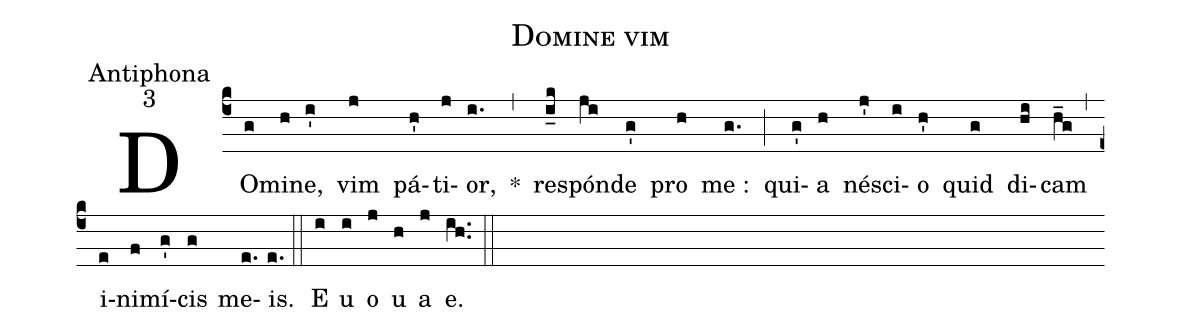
name:Domine vim;
office-part:Antiphona;
mode:3;
%%
(c4) DO(g)mi(h)ne,(i') vim(j) pá(h')ti(j)or,(i.) *(,) re(i_k)spón(ji)de(g') pro(h) me :(g.) (;) qui(g')a(h) né(j')sci(i)o(h') quid(g) di(hi)cam(h_g) (,) i(e)ni(f)mí(g')cis(g) me(e.)is.(e.) (::) E(i) u(i) o(j) u(h) a(j) e.(ih..) (::)
